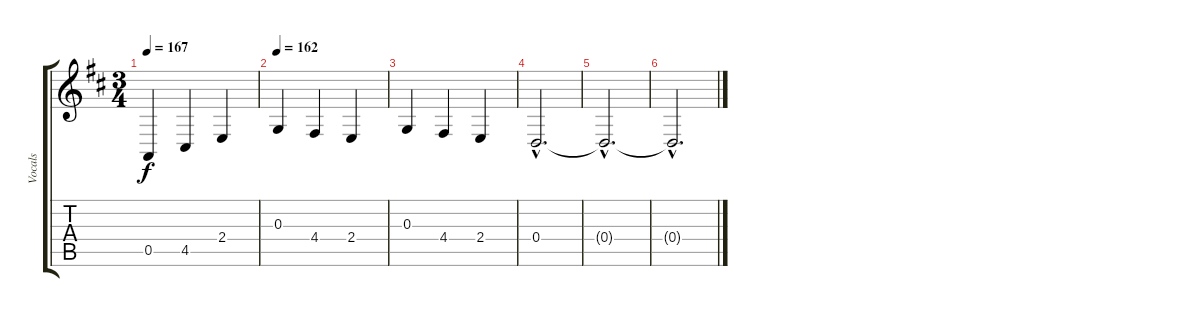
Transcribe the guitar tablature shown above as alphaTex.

\track ("Vocals" "Vocals") {instrument acousticgrandpiano}
\staff {score tabs}
\tuning (E4 B3 G3 D3 A2 E2) {hide}
\ts (3 4)
\tempo 167
\clef g2
\ks d
0.5.4{dy f} 4.5.4 2.4.4 |
\tempo 162
0.3.4 4.4.4 2.4.4 |
0.3.4 4.4.4 2.4.4 |
0.4{hac}.2{d} |
0.4{hac t}.2{d} |
0.4{hac t}.2{d}
